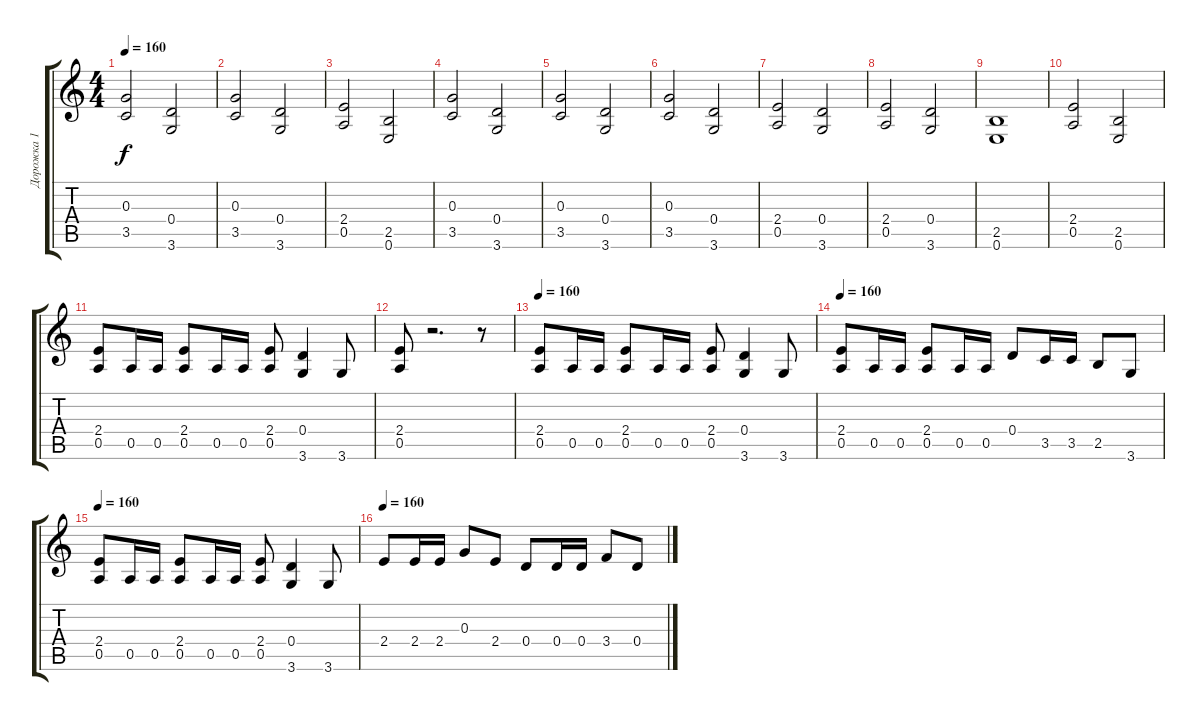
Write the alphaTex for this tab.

\track ("Дорожка 1" "Дорожка 1") {instrument distortionguitar}
\staff {score tabs}
\tuning (E4 B3 G3 D3 A2 E2) {hide}
\ts (4 4)
\tempo 160
\clef g2
\ks c
(0.3 3.5).2{dy f} (0.4 3.6).2 |
(0.3 3.5).2 (0.4 3.6).2 |
(2.4 0.5).2 (2.5 0.6).2 |
(0.3 3.5).2 (0.4 3.6).2 |
(0.3 3.5).2 (0.4 3.6).2 |
(0.3 3.5).2 (0.4 3.6).2 |
(2.4 0.5).2 (0.4 3.6).2 |
(2.4 0.5).2 (0.4 3.6).2 |
(2.5 0.6).1 |
(2.4 0.5).2 (2.5 0.6).2 |
(2.4 0.5).8 0.5.16 0.5.16 (2.4 0.5).8 0.5.16 0.5.16 (2.4 0.5).8 (0.4 3.6).4 3.6.8 |
(2.4 0.5).8 r.2{d} r.8 |
\tempo 160
(2.4 0.5).8 0.5.16 0.5.16 (2.4 0.5).8 0.5.16 0.5.16 (2.4 0.5).8 (0.4 3.6).4 3.6.8 |
\tempo 160
(2.4 0.5).8 0.5.16 0.5.16 (2.4 0.5).8 0.5.16 0.5.16 0.4.8 3.5.16 3.5.16 2.5.8 3.6.8 |
\tempo 160
(2.4 0.5).8 0.5.16 0.5.16 (2.4 0.5).8 0.5.16 0.5.16 (2.4 0.5).8 (0.4 3.6).4 3.6.8 |
\tempo 160
2.4.8 2.4.16 2.4.16 0.3.8 2.4.8 0.4.8 0.4.16 0.4.16 3.4.8 0.4.8
